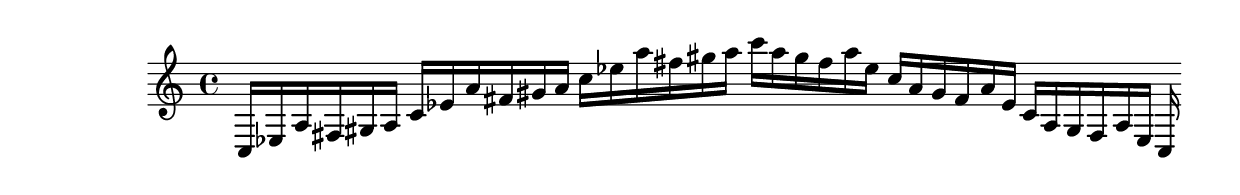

\new PianoStaff <<
\cadenzaOn
\new Staff = "right" {
\clef treble
    c16 [ ees a fis gis a ]
    c' [ ees' a' fis' gis' a' ]
    c'' [ ees'' a'' fis'' gis'' a'' ]
    c''' [ a'' gis'' fis'' a'' ees'' ]
    c'' [ a' gis' fis' a' ees' ]
    c' [ a gis fis a ees ]
    c
}
>>
